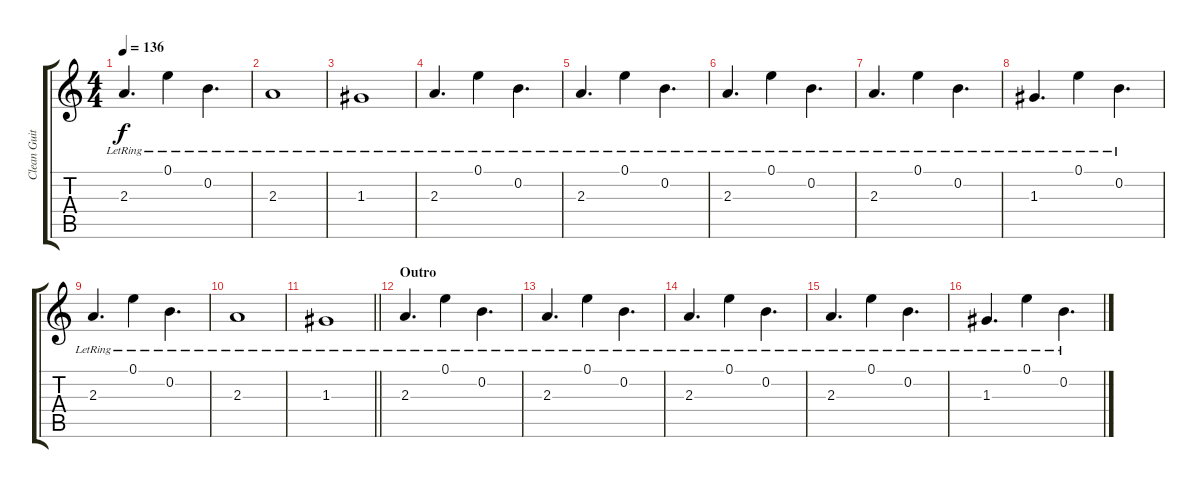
\track ("Clean Guitar" "Clean Guit") {instrument electricguitarclean}
\staff {score tabs}
\tuning (E4 B3 G3 D3 A2 E2) {hide}
\ts (4 4)
\tempo 136
\clef g2
\ks c
2.3{lr}.4{d dy f} 0.1{lr}.4 0.2{lr}.4{d} |
2.3{lr}.1 |
1.3{lr}.1 |
2.3{lr}.4{d} 0.1{lr}.4 0.2{lr}.4{d} |
2.3{lr}.4{d} 0.1{lr}.4 0.2{lr}.4{d} |
2.3{lr}.4{d} 0.1{lr}.4 0.2{lr}.4{d} |
2.3{lr}.4{d} 0.1{lr}.4 0.2{lr}.4{d} |
1.3{lr}.4{d} 0.1{lr}.4 0.2{lr}.4{d} |
2.3{lr}.4{d} 0.1{lr}.4 0.2{lr}.4{d} |
2.3{lr}.1 |
\barLineRight lightlight
1.3{lr}.1 |
\section ("" "Outro")
2.3{lr}.4{d} 0.1{lr}.4 0.2{lr}.4{d} |
2.3{lr}.4{d} 0.1{lr}.4 0.2{lr}.4{d} |
2.3{lr}.4{d} 0.1{lr}.4 0.2{lr}.4{d} |
2.3{lr}.4{d} 0.1{lr}.4 0.2{lr}.4{d} |
1.3{lr}.4{d} 0.1{lr}.4 0.2{lr}.4{d}
